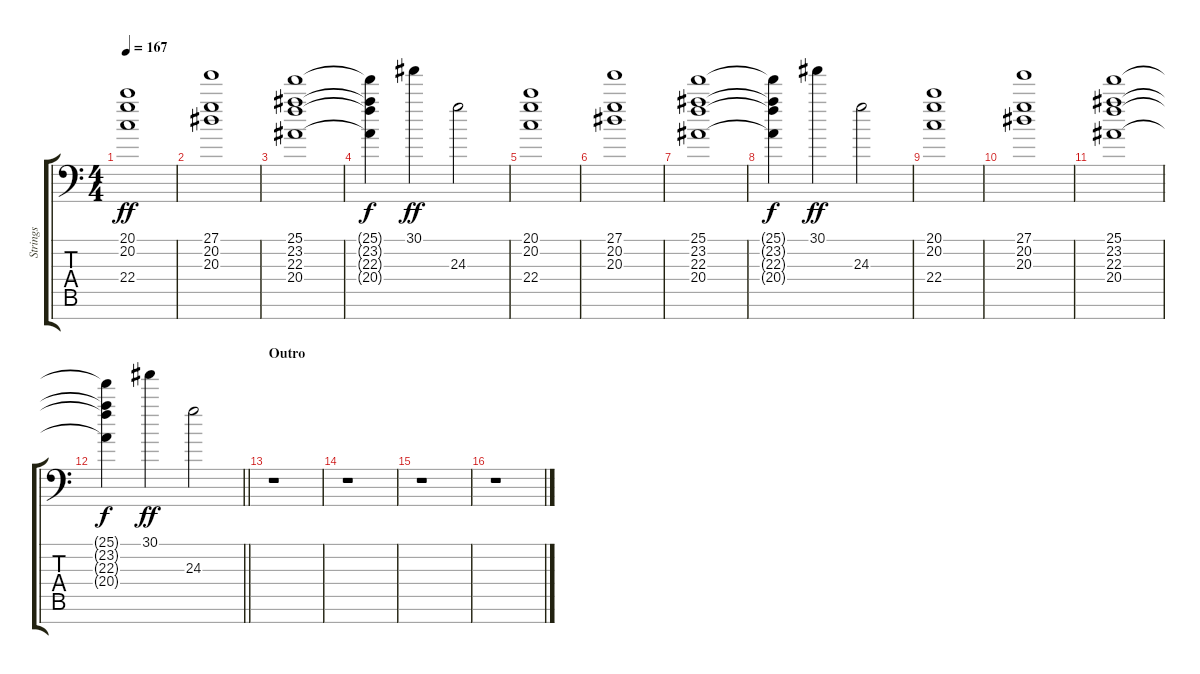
\track ("Strings" "Strings") {instrument stringensemble2}
\staff {score tabs}
\tuning (E4 B3 G3 D3 A2 E2 C-1) {hide}
\ts (4 4)
\tempo 167
\clef f4
\ks c
(20.1 20.2 22.4).1{dy ff} |
(27.1 20.2 20.3).1 |
(25.1 23.2 22.3 20.4).1 |
(25.1{t} 23.2{t} 22.3{t} 20.4{t}).4{dy f} 30.1.4{dy ff} 24.3.2 |
(20.1 20.2 22.4).1 |
(27.1 20.2 20.3).1 |
(25.1 23.2 22.3 20.4).1 |
(25.1{t} 23.2{t} 22.3{t} 20.4{t}).4{dy f} 30.1.4{dy ff} 24.3.2 |
(20.1 20.2 22.4).1 |
(27.1 20.2 20.3).1 |
(25.1 23.2 22.3 20.4).1 |
\barLineRight lightlight
(25.1{t} 23.2{t} 22.3{t} 20.4{t}).4{dy f} 30.1.4{dy ff} 24.3.2 |
\section ("" "Outro")
r.1 |
r.1 |
r.1 |
r.1
